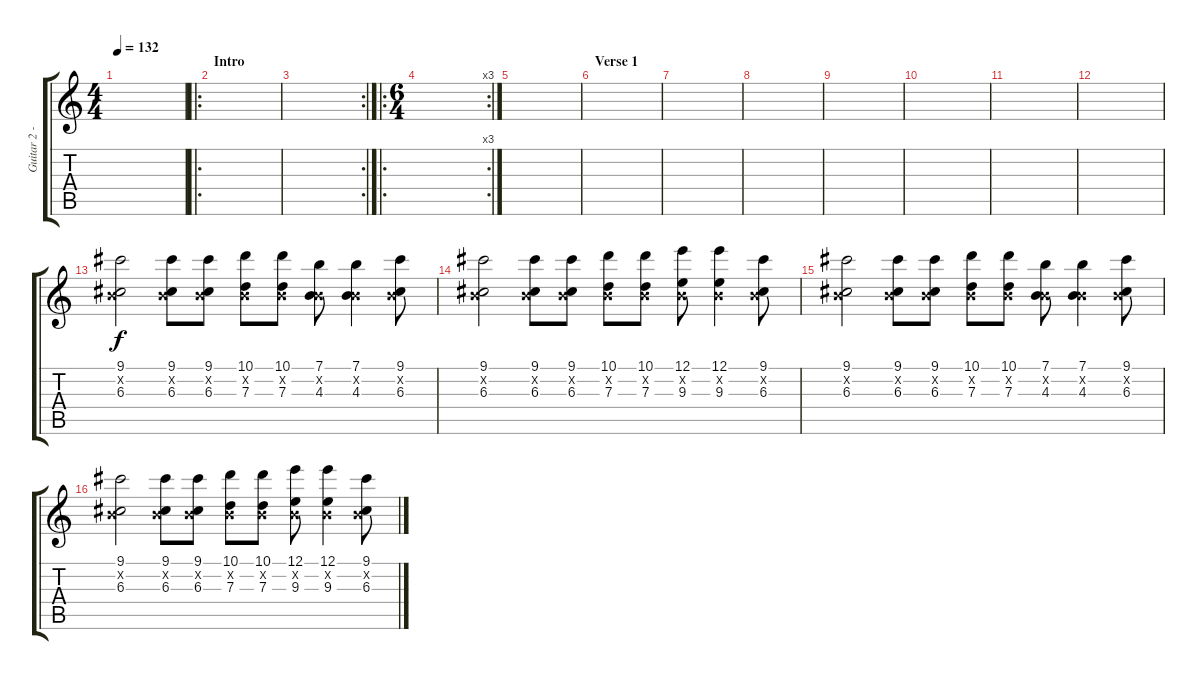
\track ("Guitar 2 - lead" "Guitar 2 -") {instrument overdrivenguitar}
\staff {score tabs}
\tuning (E4 B3 G3 D3 A2 E2) {hide}
\ts (4 4)
\tempo 132
\clef g2
\ks c
|
\ro
\section ("" "Intro")
|
\rc 2
|
\ro
\rc 3
\ts (6 4)
|
|
\section ("" "Verse 1")
|
|
|
|
|
|
|
(9.1 0.2{x} 6.3).2 (9.1 0.2{x} 6.3).8 (9.1 0.2{x} 6.3).8 (10.1 0.2{x} 7.3).8 (10.1 0.2{x} 7.3).8 (7.1 0.2{x} 4.3).8 (7.1 0.2{x} 4.3).4 (9.1 0.2{x} 6.3).8 |
(9.1 0.2{x} 6.3).2 (9.1 0.2{x} 6.3).8 (9.1 0.2{x} 6.3).8 (10.1 0.2{x} 7.3).8 (10.1 0.2{x} 7.3).8 (12.1 0.2{x} 9.3).8 (12.1 0.2{x} 9.3).4 (9.1 0.2{x} 6.3).8 |
(9.1 0.2{x} 6.3).2 (9.1 0.2{x} 6.3).8 (9.1 0.2{x} 6.3).8 (10.1 0.2{x} 7.3).8 (10.1 0.2{x} 7.3).8 (7.1 0.2{x} 4.3).8 (7.1 0.2{x} 4.3).4 (9.1 0.2{x} 6.3).8 |
(9.1 0.2{x} 6.3).2 (9.1 0.2{x} 6.3).8 (9.1 0.2{x} 6.3).8 (10.1 0.2{x} 7.3).8 (10.1 0.2{x} 7.3).8 (12.1 0.2{x} 9.3).8 (12.1 0.2{x} 9.3).4 (9.1 0.2{x} 6.3).8
